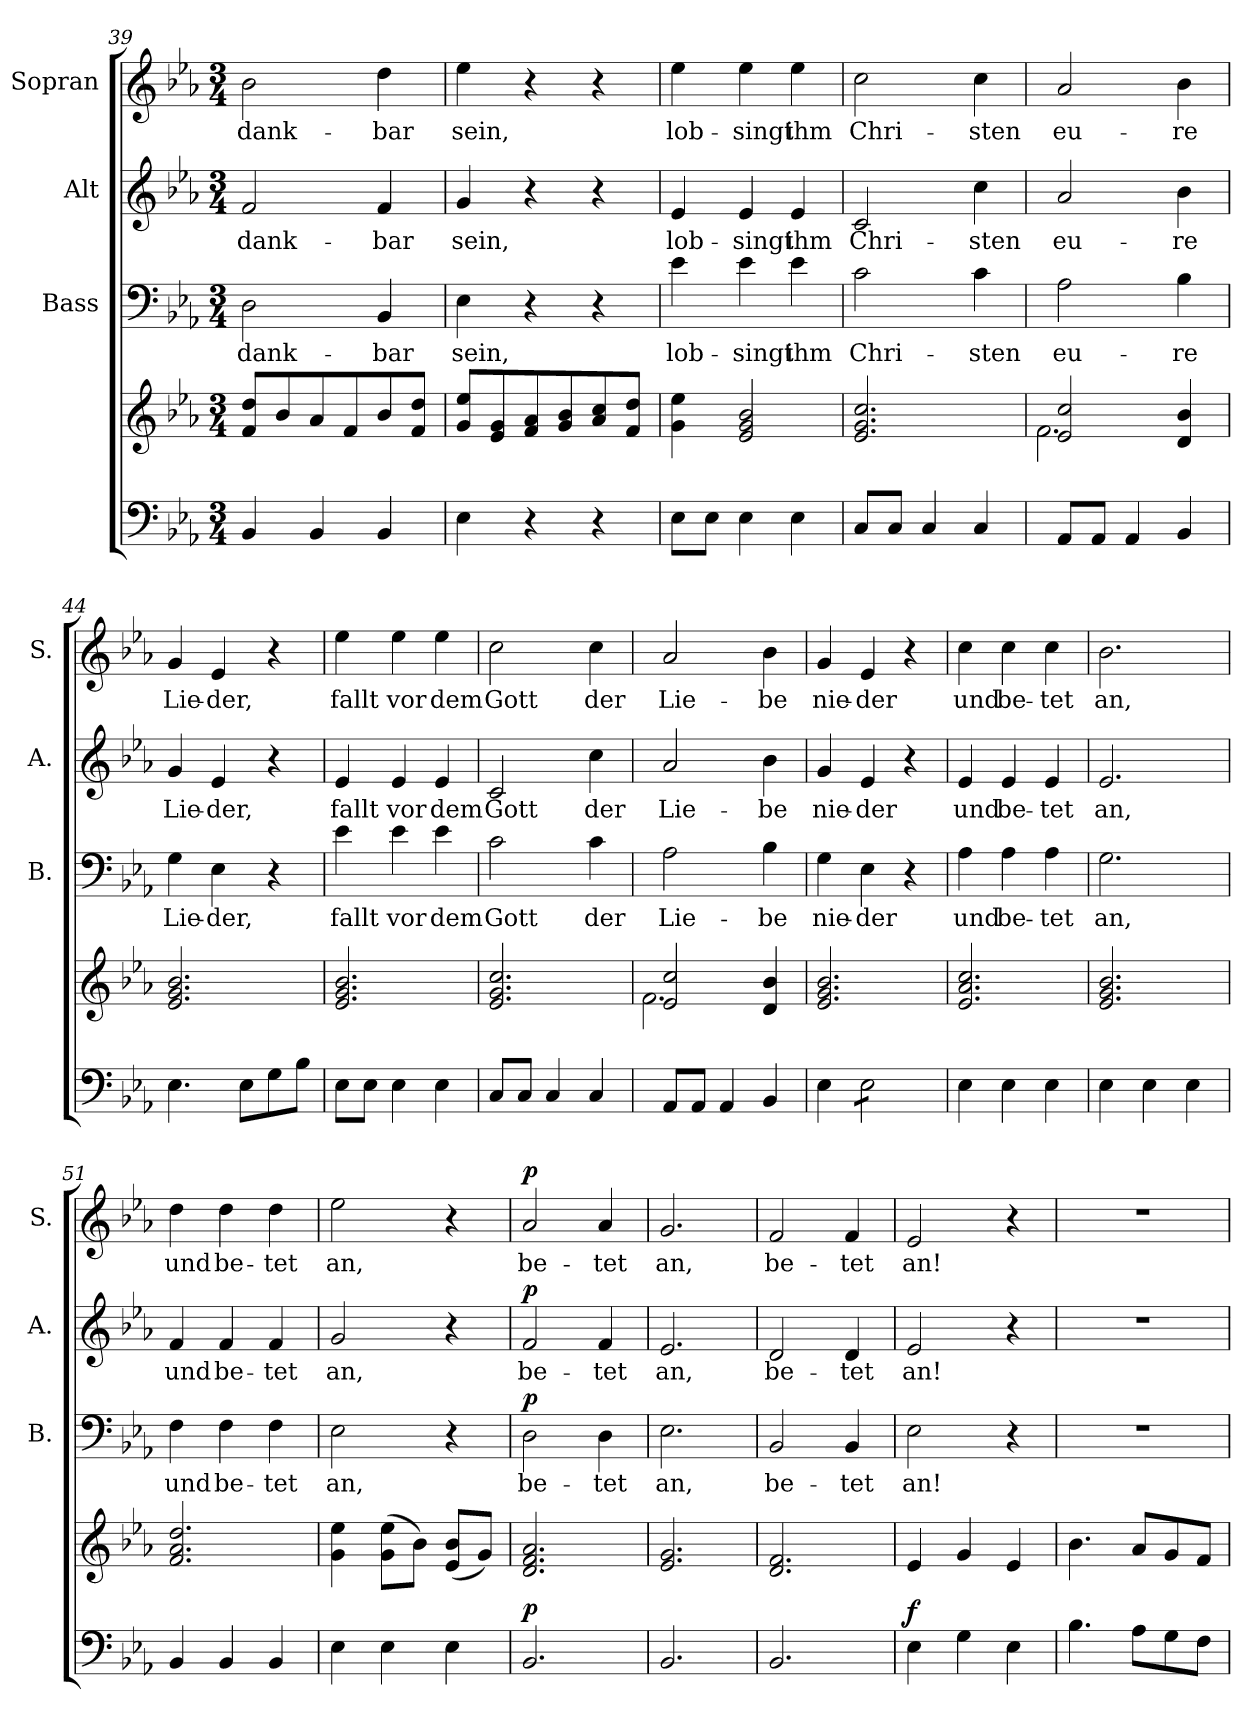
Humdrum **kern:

**kern	**kern	**dynam	**kern	**text	**dynam	**kern	**text	**dynam	**kern	**text	**dynam
*part4	*part4	*part4	*part3	*part3	*part3	*part2	*part2	*part2	*part1	*part1	*part1
*staff5	*staff4	*staff4/5	*staff3	*staff3	*staff3	*staff2	*staff2	*staff2	*staff1	*staff1	*staff1
*	*	*	*I"Bass	*	*	*I"Alt	*	*	*I"Sopran	*	*
*	*	*	*I'B.	*	*	*I'A.	*	*	*I'S.	*	*
!!LO:LB:g=z
*clefF4	*clefG2	*	*clefF4	*	*	*clefG2	*	*	*clefG2	*	*
*k[b-e-a-]	*k[b-e-a-]	*	*k[b-e-a-]	*	*	*k[b-e-a-]	*	*	*k[b-e-a-]	*	*
*E-:	*E-:	*	*E-:	*	*	*E-:	*	*	*E-:	*	*
*M3/4	*M3/4	*	*M3/4	*	*	*M3/4	*	*	*M3/4	*	*
=39	=39	=39	=39	=39	=39	=39	=39	=39	=39	=39	=39
!	!	!	!	!LO:LY:b	!	!	!LO:LY:b	!	!	!LO:LY:b	!
4BB-/	8f/ 8dd/L	.	2D\	dank-	.	2f/	dank-	.	2b-\	dank-	.
.	8b-/	.	.	.	.	.	.	.	.	.	.
4BB-/	8a-/	.	.	.	.	.	.	.	.	.	.
.	8f/	.	.	.	.	.	.	.	.	.	.
!	!	!	!	!LO:LY:b	!	!	!LO:LY:b	!	!	!LO:LY:b	!
4BB-/	8b-/	.	4BB-/	-bar	.	4f/	-bar	.	4dd\	-bar	.
.	8f/ 8dd/J	.	.	.	.	.	.	.	.	.	.
=40	=40	=40	=40	=40	=40	=40	=40	=40	=40	=40	=40
!	!	!	!	!LO:LY:b	!	!	!LO:LY:b	!	!	!LO:LY:b	!
4E-\	8g/ 8ee-/L	.	4E-\	sein,	.	4g/	sein,	.	4ee-\	sein,	.
.	8e-/ 8g/	.	.	.	.	.	.	.	.	.	.
4r	8f/ 8a-/	.	4r	.	.	4r	.	.	4r	.	.
.	8g/ 8b-/	.	.	.	.	.	.	.	.	.	.
4r	8a-/ 8cc/	.	4r	.	.	4r	.	.	4r	.	.
.	8f/ 8dd/J	.	.	.	.	.	.	.	.	.	.
=41	=41	=41	=41	=41	=41	=41	=41	=41	=41	=41	=41
!	!	!	!	!LO:LY:b	!	!	!LO:LY:b	!	!	!LO:LY:b	!
8E-\L	4g\ 4ee-\	.	4e-\	lob-	.	4e-/	lob-	.	4ee-\	lob-	.
8E-\J	.	.	.	.	.	.	.	.	.	.	.
!	!	!	!	!LO:LY:b	!	!	!LO:LY:b	!	!	!LO:LY:b	!
4E-\	2e-/ 2g/ 2b-/	.	4e-\	-singt	.	4e-/	-singt	.	4ee-\	-singt	.
!	!	!	!	!LO:LY:b	!	!	!LO:LY:b	!	!	!LO:LY:b	!
4E-\	.	.	4e-\	ihm	.	4e-/	ihm	.	4ee-\	ihm	.
=42	=42	=42	=42	=42	=42	=42	=42	=42	=42	=42	=42
!	!	!	!	!LO:LY:b	!	!	!LO:LY:b	!	!	!LO:LY:b	!
8C/L	2.e-/ 2.g/ 2.cc/	.	2c\	Chri-	.	2c/	Chri-	.	2cc\	Chri-	.
8C/J	.	.	.	.	.	.	.	.	.	.	.
4C/	.	.	.	.	.	.	.	.	.	.	.
!	!	!	!	!LO:LY:b	!	!	!LO:LY:b	!	!	!LO:LY:b	!
4C/	.	.	4c\	-sten	.	4cc\	-sten	.	4cc\	-sten	.
=43	=43	=43	=43	=43	=43	=43	=43	=43	=43	=43	=43
*	*^	*	*	*	*	*	*	*	*	*	*
!	!	!	!	!	!LO:LY:b	!	!	!LO:LY:b	!	!	!LO:LY:b	!
8AA-/L	2e-/ 2cc/	2.f\	.	2A-\	eu-	.	2a-/	eu-	.	2a-/	eu-	.
8AA-/J	.	.	.	.	.	.	.	.	.	.	.	.
4AA-/	.	.	.	.	.	.	.	.	.	.	.	.
!	!	!	!	!	!LO:LY:b	!	!	!LO:LY:b	!	!	!LO:LY:b	!
4BB-/	4d/ 4b-/	.	.	4B-\	-re	.	4b-\	-re	.	4b-\	-re	.
*	*v	*v	*	*	*	*	*	*	*	*	*	*
!!LO:PB:g=z
=44	=44	=44	=44	=44	=44	=44	=44	=44	=44	=44	=44
!	!	!	!	!LO:LY:b	!	!	!LO:LY:b	!	!	!LO:LY:b	!
4.E-\	2.e-/ 2.g/ 2.b-/	.	4G\	Lie-	.	4g/	Lie-	.	4g/	Lie-	.
!	!	!	!	!LO:LY:b	!	!	!LO:LY:b	!	!	!LO:LY:b	!
.	.	.	4E-\	-der,	.	4e-/	-der,	.	4e-/	-der,	.
8E-\L	.	.	.	.	.	.	.	.	.	.	.
8G\	.	.	4r	.	.	4r	.	.	4r	.	.
8B-\J	.	.	.	.	.	.	.	.	.	.	.
=45	=45	=45	=45	=45	=45	=45	=45	=45	=45	=45	=45
!	!	!	!	!LO:LY:b	!	!	!LO:LY:b	!	!	!LO:LY:b	!
8E-\L	2.e-/ 2.g/ 2.b-/	.	4e-\	fallt	.	4e-/	fallt	.	4ee-\	fallt	.
8E-\J	.	.	.	.	.	.	.	.	.	.	.
!	!	!	!	!LO:LY:b	!	!	!LO:LY:b	!	!	!LO:LY:b	!
4E-\	.	.	4e-\	vor	.	4e-/	vor	.	4ee-\	vor	.
!	!	!	!	!LO:LY:b	!	!	!LO:LY:b	!	!	!LO:LY:b	!
4E-\	.	.	4e-\	dem	.	4e-/	dem	.	4ee-\	dem	.
=46	=46	=46	=46	=46	=46	=46	=46	=46	=46	=46	=46
!	!	!	!	!LO:LY:b	!	!	!LO:LY:b	!	!	!LO:LY:b	!
8C/L	2.e-/ 2.g/ 2.cc/	.	2c\	Gott	.	2c/	Gott	.	2cc\	Gott	.
8C/J	.	.	.	.	.	.	.	.	.	.	.
4C/	.	.	.	.	.	.	.	.	.	.	.
!	!	!	!	!LO:LY:b	!	!	!LO:LY:b	!	!	!LO:LY:b	!
4C/	.	.	4c\	der	.	4cc\	der	.	4cc\	der	.
=47	=47	=47	=47	=47	=47	=47	=47	=47	=47	=47	=47
*	*^	*	*	*	*	*	*	*	*	*	*
!	!	!	!	!	!LO:LY:b	!	!	!LO:LY:b	!	!	!LO:LY:b	!
8AA-/L	2e-/ 2cc/	2.f\	.	2A-\	Lie-	.	2a-/	Lie-	.	2a-/	Lie-	.
8AA-/J	.	.	.	.	.	.	.	.	.	.	.	.
4AA-/	.	.	.	.	.	.	.	.	.	.	.	.
!	!	!	!	!	!LO:LY:b	!	!	!LO:LY:b	!	!	!LO:LY:b	!
4BB-/	4d/ 4b-/	.	.	4B-\	-be	.	4b-\	-be	.	4b-\	-be	.
*	*v	*v	*	*	*	*	*	*	*	*	*	*
=48	=48	=48	=48	=48	=48	=48	=48	=48	=48	=48	=48
!	!	!	!	!LO:LY:b	!	!	!LO:LY:b	!	!	!LO:LY:b	!
4E-\	2.e-/ 2.g/ 2.b-/	.	4G\	nie-	.	4g/	nie-	.	4g/	nie-	.
!	!	!	!	!LO:LY:b	!	!	!LO:LY:b	!	!	!LO:LY:b	!
*tremolo	*	*	*	*	*	*	*	*	*	*	*
8E-\L	.	.	4E-\	-der	.	4e-/	-der	.	4e-/	-der	.
8E-\	.	.	.	.	.	.	.	.	.	.	.
8E-\	.	.	4r	.	.	4r	.	.	4r	.	.
8E-\J	.	.	.	.	.	.	.	.	.	.	.
*Xtremolo	*	*	*	*	*	*	*	*	*	*	*
=49	=49	=49	=49	=49	=49	=49	=49	=49	=49	=49	=49
!	!	!	!	!LO:LY:b	!	!	!LO:LY:b	!	!	!LO:LY:b	!
4E-\	2.e-/ 2.a-/ 2.cc/	.	4A-\	und	.	4e-/	und	.	4cc\	und	.
!	!	!	!	!LO:LY:b	!	!	!LO:LY:b	!	!	!LO:LY:b	!
4E-\	.	.	4A-\	be-	.	4e-/	be-	.	4cc\	be-	.
!	!	!	!	!LO:LY:b	!	!	!LO:LY:b	!	!	!LO:LY:b	!
4E-\	.	.	4A-\	-tet	.	4e-/	-tet	.	4cc\	-tet	.
!!LO:LB:g=z
=50	=50	=50	=50	=50	=50	=50	=50	=50	=50	=50	=50
!	!	!	!	!LO:LY:b	!	!	!LO:LY:b	!	!	!LO:LY:b	!
4E-\	2.e-/ 2.g/ 2.b-/	.	2.G\	an,	.	2.e-/	an,	.	2.b-\	an,	.
4E-\	.	.	.	.	.	.	.	.	.	.	.
4E-\	.	.	.	.	.	.	.	.	.	.	.
=51	=51	=51	=51	=51	=51	=51	=51	=51	=51	=51	=51
!	!	!	!	!LO:LY:b	!	!	!LO:LY:b	!	!	!LO:LY:b	!
4BB-/	2.f/ 2.a-/ 2.dd/	.	4F\	und	.	4f/	und	.	4dd\	und	.
!	!	!	!	!LO:LY:b	!	!	!LO:LY:b	!	!	!LO:LY:b	!
4BB-/	.	.	4F\	be-	.	4f/	be-	.	4dd\	be-	.
!	!	!	!	!LO:LY:b	!	!	!LO:LY:b	!	!	!LO:LY:b	!
4BB-/	.	.	4F\	-tet	.	4f/	-tet	.	4dd\	-tet	.
=52	=52	=52	=52	=52	=52	=52	=52	=52	=52	=52	=52
!	!	!	!	!LO:LY:b	!	!	!LO:LY:b	!	!	!LO:LY:b	!
4E-\	4g\ 4ee-\	.	2E-\	an,	.	2g/	an,	.	2ee-\	an,	.
4E-\	(>8g\ 8ee-\L	.	.	.	.	.	.	.	.	.	.
.	8b-\J)	.	.	.	.	.	.	.	.	.	.
4E-\	(<8e-/ 8b-/L	.	4r	.	.	4r	.	.	4r	.	.
.	8g/J)	.	.	.	.	.	.	.	.	.	.
=53	=53	=53	=53	=53	=53	=53	=53	=53	=53	=53	=53
!	!	!LO:DY:a=2	!	!LO:LY:b	!LO:DY:a	!	!LO:LY:b	!LO:DY:a	!	!LO:LY:b	!LO:DY:a
2.BB-/	2.d/ 2.f/ 2.a-/	p	2D\	be-	p	2f/	be-	p	2a-/	be-	p
!	!	!	!	!LO:LY:b	!	!	!LO:LY:b	!	!	!LO:LY:b	!
.	.	.	4D\	-tet	.	4f/	-tet	.	4a-/	-tet	.
=54	=54	=54	=54	=54	=54	=54	=54	=54	=54	=54	=54
!	!	!	!	!LO:LY:b	!	!	!LO:LY:b	!	!	!LO:LY:b	!
2.BB-/	2.e-/ 2.g/	.	2.E-\	an,	.	2.e-/	an,	.	2.g/	an,	.
=55	=55	=55	=55	=55	=55	=55	=55	=55	=55	=55	=55
!	!	!	!	!LO:LY:b	!	!	!LO:LY:b	!	!	!LO:LY:b	!
2.BB-/	2.d/ 2.f/	.	2BB-/	be-	.	2d/	be-	.	2f/	be-	.
!	!	!	!	!LO:LY:b	!	!	!LO:LY:b	!	!	!LO:LY:b	!
.	.	.	4BB-/	-tet	.	4d/	-tet	.	4f/	-tet	.
=56	=56	=56	=56	=56	=56	=56	=56	=56	=56	=56	=56
!	!	!LO:DY:a=2	!	!LO:LY:b	!	!	!LO:LY:b	!	!	!LO:LY:b	!
4E-\	4e-/	f	2E-\	an!	.	2e-/	an!	.	2e-/	an!	.
4G\	4g/	.	.	.	.	.	.	.	.	.	.
4E-\	4e-/	.	4r	.	.	4r	.	.	4r	.	.
!!LO:PB:g=z
=57	=57	=57	=57	=57	=57	=57	=57	=57	=57	=57	=57
4.B-\	4.b-\	.	2.r	.	.	2.r	.	.	2.r	.	.
8A-\L	8a-/L	.	.	.	.	.	.	.	.	.	.
8G\	8g/	.	.	.	.	.	.	.	.	.	.
8F\J	8f/J	.	.	.	.	.	.	.	.	.	.
=	=	=	=	=	=	=	=	=	=	=	=
*-	*-	*-	*-	*-	*-	*-	*-	*-	*-	*-	*-
